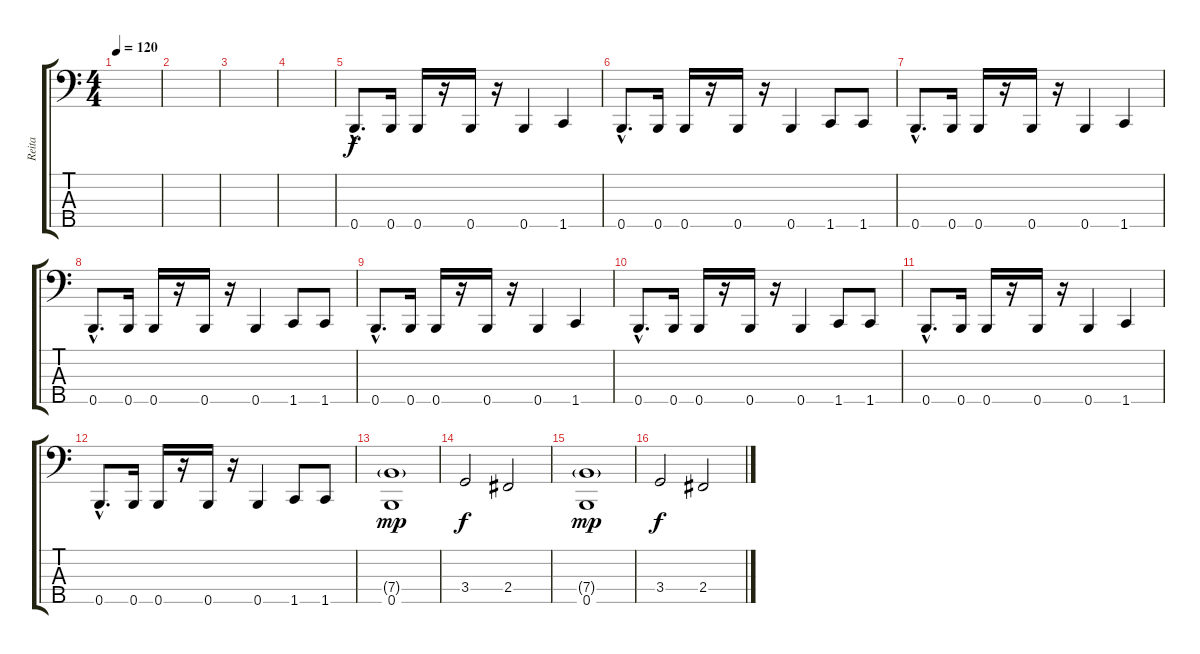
\track ("Reita" "Reita") {instrument electricbasspick}
\staff {score tabs}
\tuning (G2 D2 A1 E1 B0) {hide}
\ts (4 4)
\tempo 120
\clef f4
\ks c
|
|
|
|
0.5{hac}.8{d} 0.5.16 0.5.16 r.16 0.5.16 r.16 0.5.4 1.5.4 |
0.5{hac}.8{d} 0.5.16 0.5.16 r.16 0.5.16 r.16 0.5.4 1.5.8 1.5.8 |
0.5{hac}.8{d} 0.5.16 0.5.16 r.16 0.5.16 r.16 0.5.4 1.5.4 |
0.5{hac}.8{d} 0.5.16 0.5.16 r.16 0.5.16 r.16 0.5.4 1.5.8 1.5.8 |
0.5{hac}.8{d} 0.5.16 0.5.16 r.16 0.5.16 r.16 0.5.4 1.5.4 |
0.5{hac}.8{d} 0.5.16 0.5.16 r.16 0.5.16 r.16 0.5.4 1.5.8 1.5.8 |
0.5{hac}.8{d} 0.5.16 0.5.16 r.16 0.5.16 r.16 0.5.4 1.5.4 |
0.5{hac}.8{d} 0.5.16 0.5.16 r.16 0.5.16 r.16 0.5.4 1.5.8 1.5.8 |
(7.4{g} 0.5).1{dy mp} |
3.4.2{dy f} 2.4.2 |
(7.4{g} 0.5).1{dy mp} |
3.4.2{dy f} 2.4.2
